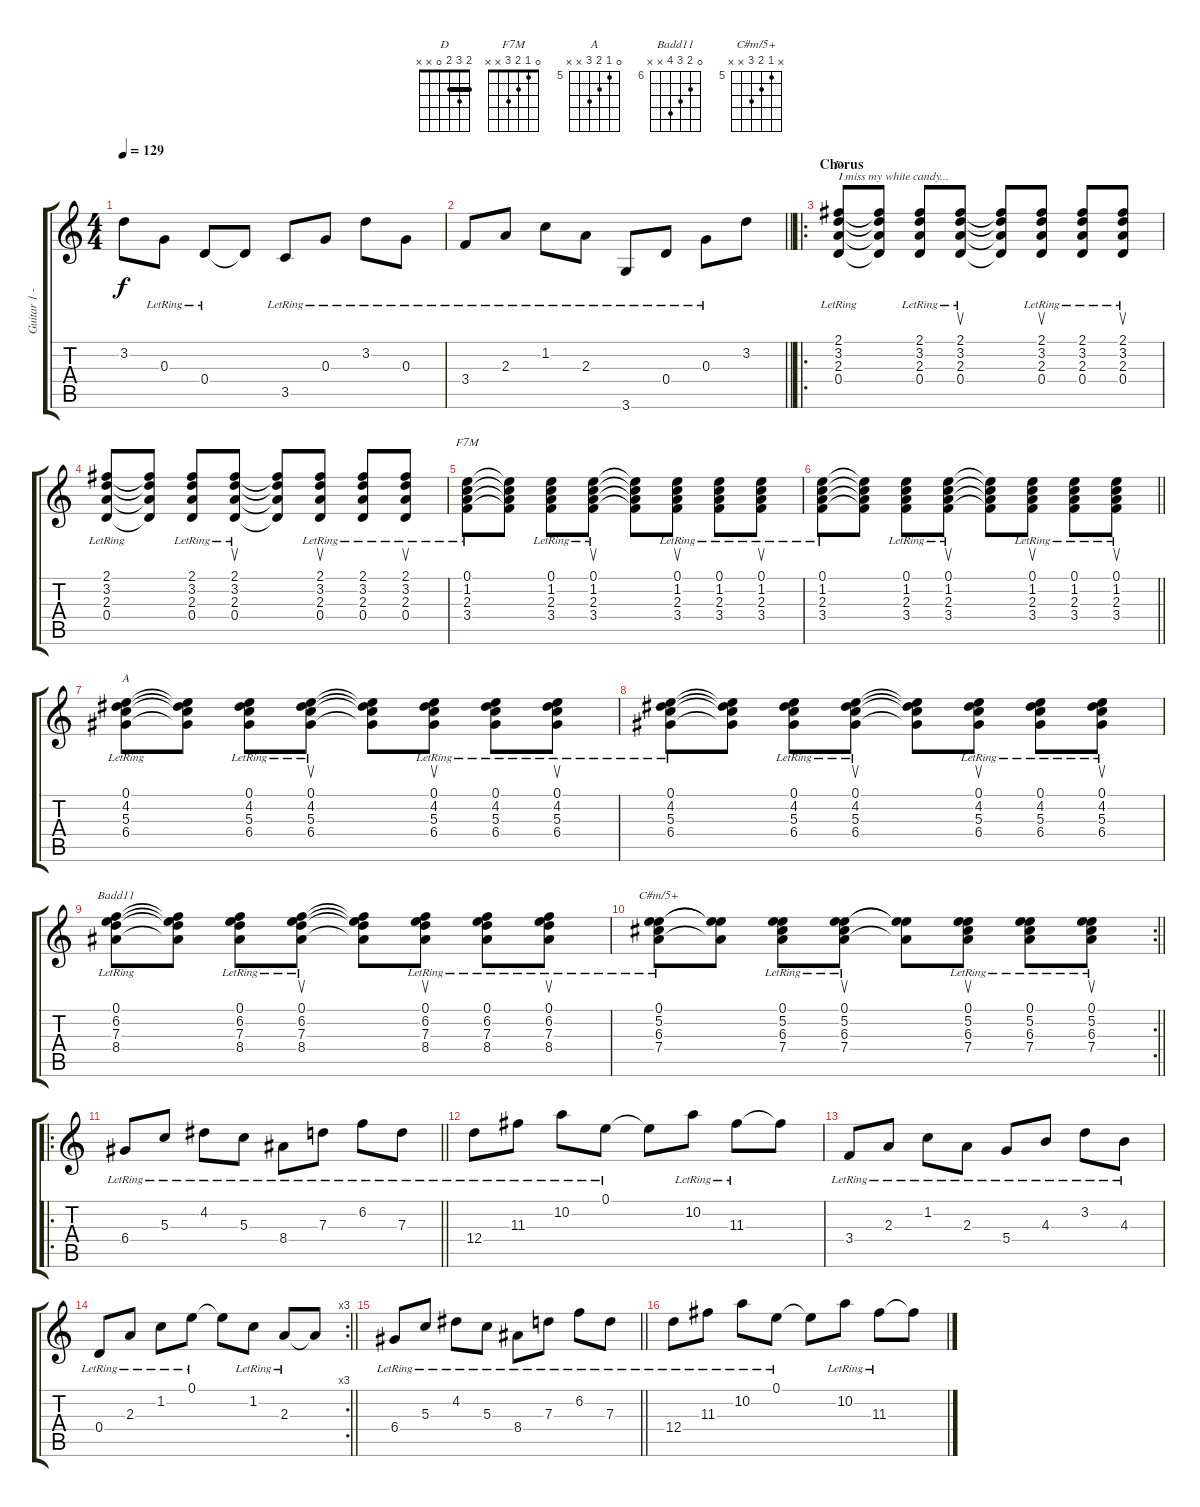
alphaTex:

\track ("Guitar 1 - Rhythm" "Guitar 1 -") {instrument electricguitarclean}
\staff {score tabs}
\tuning (E4 B3 G3 D3 A2 E2) {hide}
\chord ("D" 2 3 2 0 x x) {barre 2}
\chord ("F7M" 0 1 2 3 x x)
\chord ("A" 0 5 6 7 x x) {firstfret 5}
\chord ("Badd11" 0 7 8 9 x x) {firstfret 6}
\chord ("C#m/5+" x 5 6 7 x x) {firstfret 5}
\ts (4 4)
\tempo 129
\clef g2
\ks c
3.2{t}.8{dy f} 0.3{lr}.8 0.4{lr}.8 0.4{t}.8 3.5{lr}.8 0.3{lr}.8 3.2{lr}.8 0.3{lr}.8 |
\barLineRight lightlight
3.4{lr}.8 2.3{lr}.8 1.2{lr}.8 2.3{lr}.8 3.6{lr}.8 0.4{lr}.8 0.3{lr}.8 3.2.8 |
\ro
\section ("" "Chorus")
(2.1{lr} 3.2{lr} 2.3{lr} 0.4{lr}).8{ch "D" txt "I miss my white candy..."} (2.1{t} 3.2{t} 2.3{t} 0.4{t}).8 (2.1{lr} 3.2{lr} 2.3{lr} 0.4{lr}).8 (2.1{lr} 3.2{lr} 2.3{lr} 0.4{lr}).8{su} (2.1{t} 3.2{t} 2.3{t} 0.4{t}).8 (2.1{lr} 3.2{lr} 2.3{lr} 0.4{lr}).8{su} (2.1{lr} 3.2{lr} 2.3{lr} 0.4{lr}).8 (2.1{lr} 3.2{lr} 2.3{lr} 0.4{lr}).8{su} |
(2.1{lr} 3.2{lr} 2.3{lr} 0.4{lr}).8 (2.1{t} 3.2{t} 2.3{t} 0.4{t}).8 (2.1{lr} 3.2{lr} 2.3{lr} 0.4{lr}).8 (2.1{lr} 3.2{lr} 2.3{lr} 0.4{lr}).8{su} (2.1{t} 3.2{t} 2.3{t} 0.4{t}).8 (2.1{lr} 3.2{lr} 2.3{lr} 0.4{lr}).8{su} (2.1{lr} 3.2{lr} 2.3{lr} 0.4{lr}).8 (2.1{lr} 3.2{lr} 2.3{lr} 0.4{lr}).8{su} |
(0.1{lr} 1.2{lr} 2.3{lr} 3.4{lr}).8{ch "F7M"} (0.1{t} 1.2{t} 2.3{t} 3.4{t}).8 (0.1{lr} 1.2{lr} 2.3{lr} 3.4{lr}).8 (0.1{lr} 1.2{lr} 2.3{lr} 3.4{lr}).8{su} (0.1{t} 1.2{t} 2.3{t} 3.4{t}).8 (0.1{lr} 1.2{lr} 2.3{lr} 3.4{lr}).8{su} (0.1{lr} 1.2{lr} 2.3{lr} 3.4{lr}).8 (0.1{lr} 1.2{lr} 2.3{lr} 3.4{lr}).8{su} |
\barLineRight lightlight
(0.1{lr} 1.2{lr} 2.3{lr} 3.4{lr}).8 (0.1{t} 1.2{t} 2.3{t} 3.4{t}).8 (0.1{lr} 1.2{lr} 2.3{lr} 3.4{lr}).8 (0.1{lr} 1.2{lr} 2.3{lr} 3.4{lr}).8{su} (0.1{t} 1.2{t} 2.3{t} 3.4{t}).8 (0.1{lr} 1.2{lr} 2.3{lr} 3.4{lr}).8{su} (0.1{lr} 1.2{lr} 2.3{lr} 3.4{lr}).8 (0.1{lr} 1.2{lr} 2.3{lr} 3.4{lr}).8{su} |
\section ("" "")
(0.1{lr} 4.2{lr} 5.3{lr} 6.4{lr}).8{ch "A"} (0.1{t} 4.2{t} 5.3{t} 6.4{t}).8 (0.1{lr} 4.2{lr} 5.3{lr} 6.4{lr}).8 (0.1{lr} 4.2{lr} 5.3{lr} 6.4{lr}).8{su} (0.1{t} 4.2{t} 5.3{t} 6.4{t}).8 (0.1{lr} 4.2{lr} 5.3{lr} 6.4{lr}).8{su} (0.1{lr} 4.2{lr} 5.3{lr} 6.4{lr}).8 (0.1{lr} 4.2{lr} 5.3{lr} 6.4{lr}).8{su} |
(0.1{lr} 4.2{lr} 5.3{lr} 6.4{lr}).8 (0.1{t} 4.2{t} 5.3{t} 6.4{t}).8 (0.1{lr} 4.2{lr} 5.3{lr} 6.4{lr}).8 (0.1{lr} 4.2{lr} 5.3{lr} 6.4{lr}).8{su} (0.1{t} 4.2{t} 5.3{t} 6.4{t}).8 (0.1{lr} 4.2{lr} 5.3{lr} 6.4{lr}).8{su} (0.1{lr} 4.2{lr} 5.3{lr} 6.4{lr}).8 (0.1{lr} 4.2{lr} 5.3{lr} 6.4{lr}).8{su} |
(0.1{lr} 6.2{lr} 7.3{lr} 8.4{lr}).8{ch "Badd11"} (0.1{t} 6.2{t} 7.3{t} 8.4{t}).8 (0.1{lr} 6.2{lr} 7.3{lr} 8.4{lr}).8 (0.1{lr} 6.2{lr} 7.3{lr} 8.4{lr}).8{su} (0.1{t} 6.2{t} 7.3{t} 8.4{t}).8 (0.1{lr} 6.2{lr} 7.3{lr} 8.4{lr}).8{su} (0.1{lr} 6.2{lr} 7.3{lr} 8.4{lr}).8 (0.1{lr} 6.2{lr} 7.3{lr} 8.4{lr}).8{su} |
\rc 2
\barLineRight lightlight
(0.1{lr} 5.2{lr} 6.3{lr} 7.4{lr}).8{ch "C#m/5+"} (0.1{t} 5.2{t} 7.4{t}).8 (0.1{lr} 5.2{lr} 6.3{lr} 7.4{lr}).8 (0.1{lr} 5.2{lr} 6.3{lr} 7.4{lr}).8{su} (0.1{t} 5.2{t} 7.4{t}).8 (0.1{lr} 5.2{lr} 6.3{lr} 7.4{lr}).8{su} (0.1{lr} 5.2{lr} 6.3{lr} 7.4{lr}).8 (0.1{lr} 5.2{lr} 6.3{lr} 7.4{lr}).8{su} |
\ro
\section ("" "")
\barLineRight lightlight
6.4{lr}.8 5.3{lr}.8 4.2{lr}.8 5.3{lr}.8 8.4{lr}.8 7.3{lr}.8 6.2{lr}.8 7.3{lr}.8 |
\section ("" "")
12.4{lr}.8 11.3{lr}.8 10.2{lr}.8 0.1{lr}.8 0.1{t}.8 10.2{lr}.8 11.3{lr}.8 11.3{t}.8 |
3.4{lr}.8 2.3{lr}.8 1.2{lr}.8 2.3{lr}.8 5.4{lr}.8 4.3{lr}.8 3.2{lr}.8 4.3{lr}.8 |
\rc 3
\barLineRight lightlight
0.4{lr}.8 2.3{lr}.8 1.2{lr}.8 0.1{lr}.8 0.1{t}.8 1.2{lr}.8 2.3{lr}.8 2.3{t}.8 |
\barLineRight lightlight
6.4{lr}.8 5.3{lr}.8 4.2{lr}.8 5.3{lr}.8 8.4{lr}.8 7.3{lr}.8 6.2{lr}.8 7.3{lr}.8 |
12.4{lr}.8 11.3{lr}.8 10.2{lr}.8 0.1{lr}.8 0.1{t}.8 10.2{lr}.8 11.3{lr}.8 11.3{t}.8
